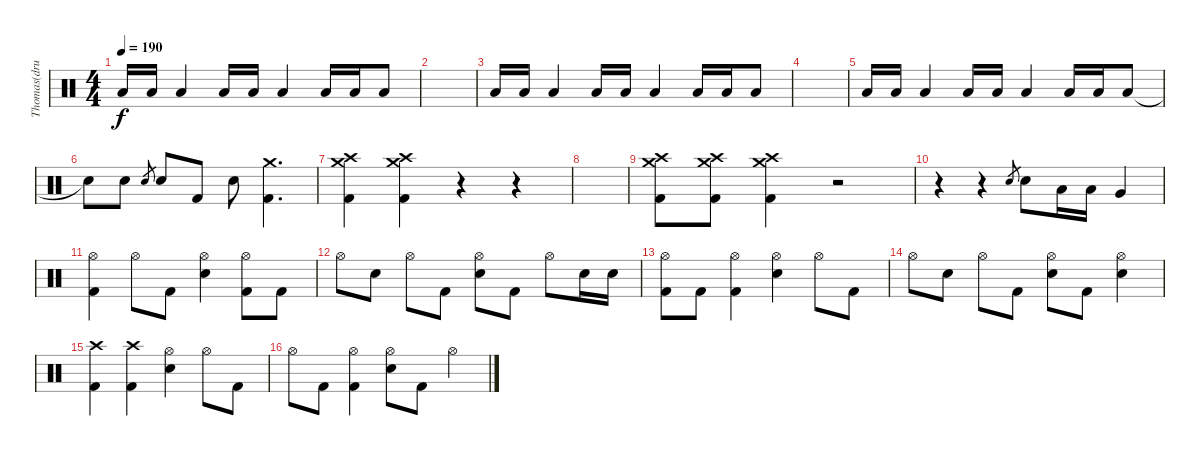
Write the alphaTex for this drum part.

\track ("Thomas(drums)" "Thomas(dru") {instrument percussion}
\staff {score}
\articulation defaults
\ts (4 4)
\tempo 190
\clef neutral
\ks c "Low Tom (hit)".16{dy f} "Low Tom (hit)".16 "Low Tom (hit)".4 "Low Tom (hit)".16 "Low Tom (hit)".16 "Low Tom (hit)".4 "Low Tom (hit)".16 "Low Tom (hit)".16 "Low Tom (hit)".8
|
|
"Low Tom (hit)".16 "Low Tom (hit)".16 "Low Tom (hit)".4 "Low Tom (hit)".16 "Low Tom (hit)".16 "Low Tom (hit)".4 "Low Tom (hit)".16 "Low Tom (hit)".16 "Low Tom (hit)".8 |
|
"Low Tom (hit)".16 "Low Tom (hit)".16 "Low Tom (hit)".4 "Low Tom (hit)".16 "Low Tom (hit)".16 "Low Tom (hit)".4 "Low Tom (hit)".16 "Low Tom (hit)".16 "Low Tom (hit)".8 |
"Snare (hit)"{t}.8 "Electric Snare (hit)".8 "Electric Snare (hit)".8{gr} "Electric Snare (hit)".8 "Kick (hit) 2".8 "Electric Snare (hit)".8 ("Crash medium (hit)" "Kick (hit) 2").4{d} |
("Crash high (hit)" "Crash medium (hit)" "Kick (hit) 2").4 ("Crash medium (hit)" "Crash high (hit)" "Kick (hit) 2").4 r.4 r.4 |
|
("Crash high (hit)" "Crash medium (hit)" "Kick (hit) 2").8 ("Crash medium (hit)" "Crash high (hit)" "Kick (hit) 2").8 ("Crash medium (hit)" "Crash high (hit)" "Kick (hit) 2").4 r.2 |
r.4 r.4 "Electric Snare (hit)".8{gr} "Electric Snare (hit)".8 "Low Tom (hit)".16 "Low Tom (hit)".16 "Very Low Tom (hit)".4 |
("Hi-Hat (open)" "Kick (hit) 2").4 "Hi-Hat (open)".8 "Kick (hit) 2".8 ("Hi-Hat (open)" "Electric Snare (hit)").4 ("Hi-Hat (open)" "Kick (hit) 2").8 "Kick (hit) 2".8 |
"Hi-Hat (open)".8 "Electric Snare (hit)".8 "Hi-Hat (open)".8 "Kick (hit) 2".8 ("Hi-Hat (open)" "Electric Snare (hit)").8 "Kick (hit) 2".8 "Hi-Hat (open)".8 "Electric Snare (hit)".16 "Electric Snare (hit)".16 |
("Hi-Hat (open)" "Kick (hit) 2").8 "Kick (hit) 2".8 ("Hi-Hat (open)" "Kick (hit) 2").4 ("Hi-Hat (open)" "Electric Snare (hit)").4 "Hi-Hat (open)".8 "Kick (hit) 2".8 |
"Hi-Hat (open)".8 "Electric Snare (hit)".8 "Hi-Hat (open)".8 "Kick (hit) 2".8 ("Hi-Hat (open)" "Electric Snare (hit)").8 "Kick (hit) 2".8 ("Hi-Hat (open)" "Electric Snare (hit)").4 |
("Crash high (hit)" "Kick (hit) 2").4 ("Crash high (hit)" "Kick (hit) 2").4 ("Hi-Hat (open)" "Electric Snare (hit)").4 "Hi-Hat (open)".8 "Kick (hit) 2".8 |
"Hi-Hat (open)".8 "Kick (hit) 2".8 ("Hi-Hat (open)" "Kick (hit) 2").4 ("Hi-Hat (open)" "Electric Snare (hit)").8 "Kick (hit) 2".8 "Hi-Hat (open)".4
